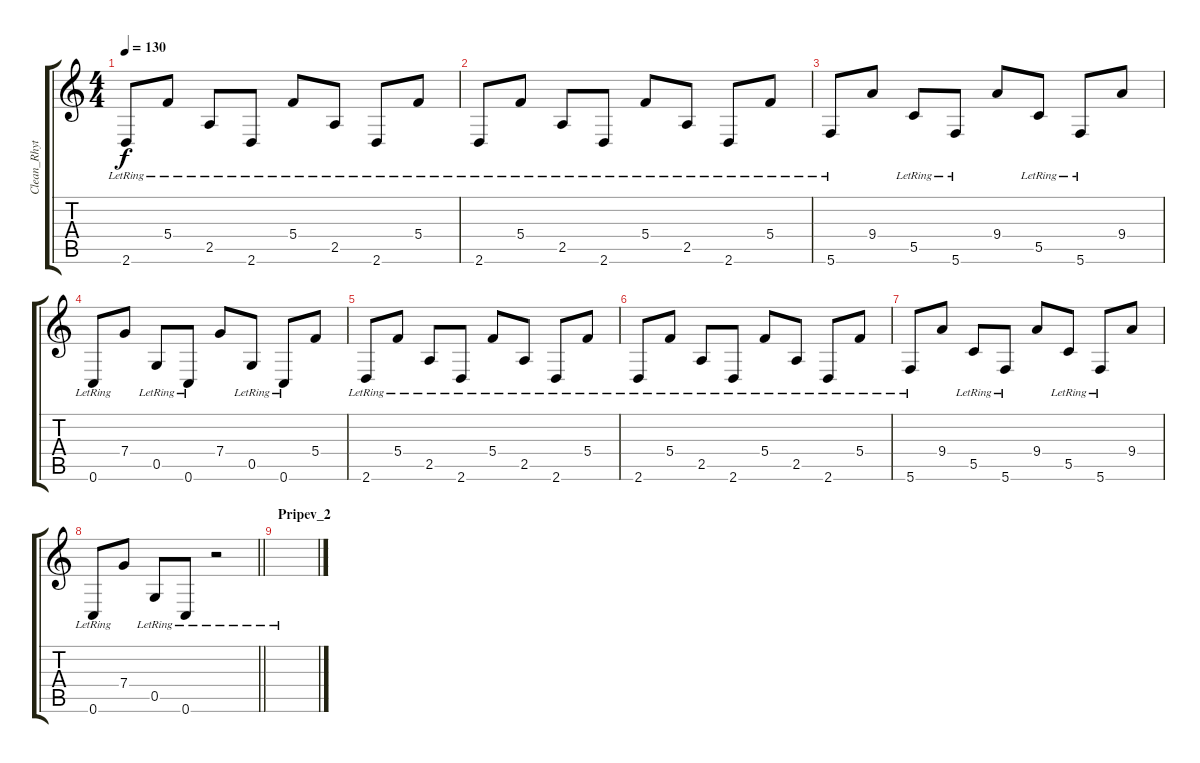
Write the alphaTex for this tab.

\track ("Clean_Rhythm" "Clean_Rhyt") {instrument electricguitarclean}
\staff {score tabs}
\tuning (D4 A3 F3 C3 G2 C2) {hide}
\ts (4 4)
\tempo 130
\clef g2
\ks c
2.6{lr}.8{dy f} 5.4{lr}.8 2.5{lr}.8 2.6{lr}.8 5.4{lr}.8 2.5{lr}.8 2.6{lr}.8 5.4{lr}.8 |
2.6{lr}.8 5.4{lr}.8 2.5{lr}.8 2.6{lr}.8 5.4{lr}.8 2.5{lr}.8 2.6{lr}.8 5.4{lr}.8 |
5.6{lr}.8 9.4.8 5.5{lr}.8 5.6{lr}.8 9.4.8 5.5{lr}.8 5.6{lr}.8 9.4.8 |
0.6{lr}.8 7.4.8 0.5{lr}.8 0.6{lr}.8 7.4.8 0.5{lr}.8 0.6{lr}.8 5.4.8 |
2.6{lr}.8 5.4{lr}.8 2.5{lr}.8 2.6{lr}.8 5.4{lr}.8 2.5{lr}.8 2.6{lr}.8 5.4{lr}.8 |
2.6{lr}.8 5.4{lr}.8 2.5{lr}.8 2.6{lr}.8 5.4{lr}.8 2.5{lr}.8 2.6{lr}.8 5.4{lr}.8 |
5.6{lr}.8 9.4.8 5.5{lr}.8 5.6{lr}.8 9.4.8 5.5{lr}.8 5.6{lr}.8 9.4.8 |
\barLineRight lightlight
0.6{lr}.8 7.4.8 0.5{lr}.8 0.6{lr}.8 r.2 |
\section ("" "Pripev_2")
